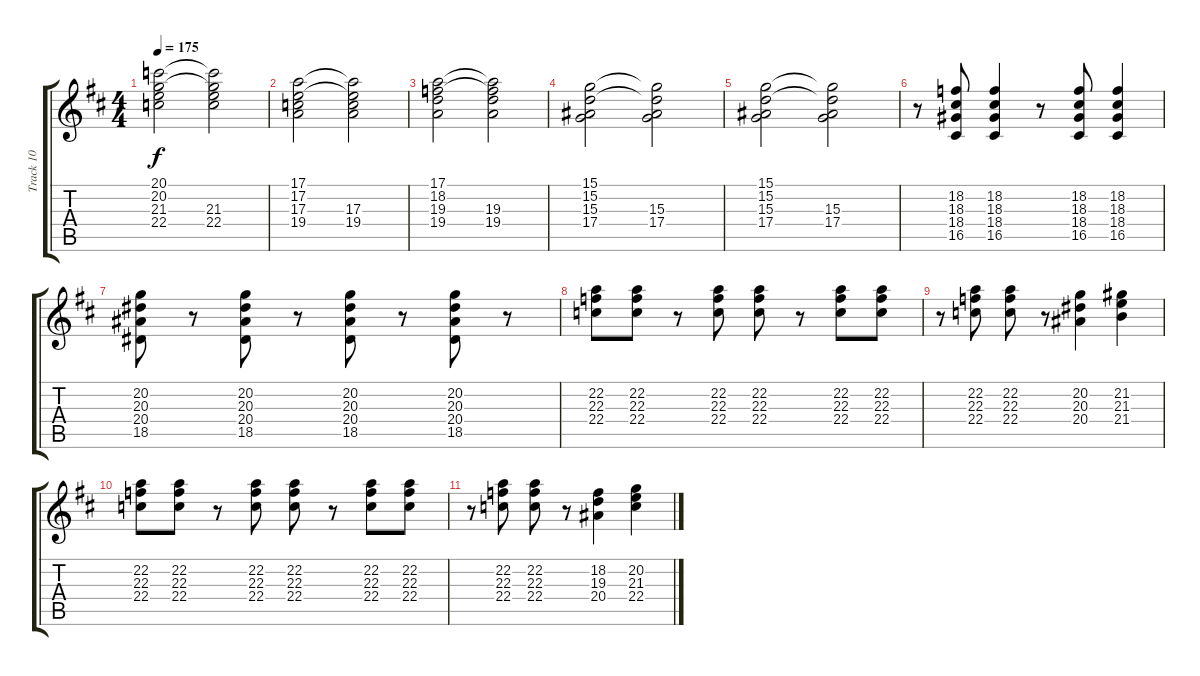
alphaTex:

\track ("Track 10" "Track 10") {instrument acousticgrandpiano}
\staff {score tabs}
\tuning (E4 B3 G3 D3 A2 E2) {hide}
\ts (4 4)
\tempo 175
\clef g2
\ks d
(20.1 20.2 21.3 22.4).2{dy f} (20.1{t} 20.2{t} 21.3 22.4).2 |
(17.1 17.2 17.3 19.4).2 (17.1{t} 17.2{t} 17.3 19.4).2 |
(17.1 18.2 19.3 19.4).2 (17.1{t} 18.2{t} 19.3 19.4).2 |
(15.1 15.2 15.3 17.4).2 (15.1{t} 15.2{t} 15.3 17.4).2 |
(15.1 15.2 15.3 17.4).2 (15.1{t} 15.2{t} 15.3 17.4).2 |
r.8 (18.2 18.3 18.4 16.5).8 (18.2 18.3 18.4 16.5).4 r.8 (18.2 18.3 18.4 16.5).8 (18.2 18.3 18.4 16.5).4 |
(20.2 20.3 20.4 18.5).8 r.8 (20.2 20.3 20.4 18.5).8 r.8 (20.2 20.3 20.4 18.5).8 r.8 (20.2 20.3 20.4 18.5).8 r.8 |
(22.2 22.3 22.4).8 (22.2 22.3 22.4).8 r.8 (22.2 22.3 22.4).8 (22.2 22.3 22.4).8 r.8 (22.2 22.3 22.4).8 (22.2 22.3 22.4).8 |
r.8 (22.2 22.3 22.4).8 (22.2 22.3 22.4).8 r.8 (20.2 20.3 20.4).4 (21.2 21.3 21.4).4 |
(22.2 22.3 22.4).8 (22.2 22.3 22.4).8 r.8 (22.2 22.3 22.4).8 (22.2 22.3 22.4).8 r.8 (22.2 22.3 22.4).8 (22.2 22.3 22.4).8 |
r.8 (22.2 22.3 22.4).8 (22.2 22.3 22.4).8 r.8 (18.2 19.3 20.4).4 (20.2 21.3 22.4).4
